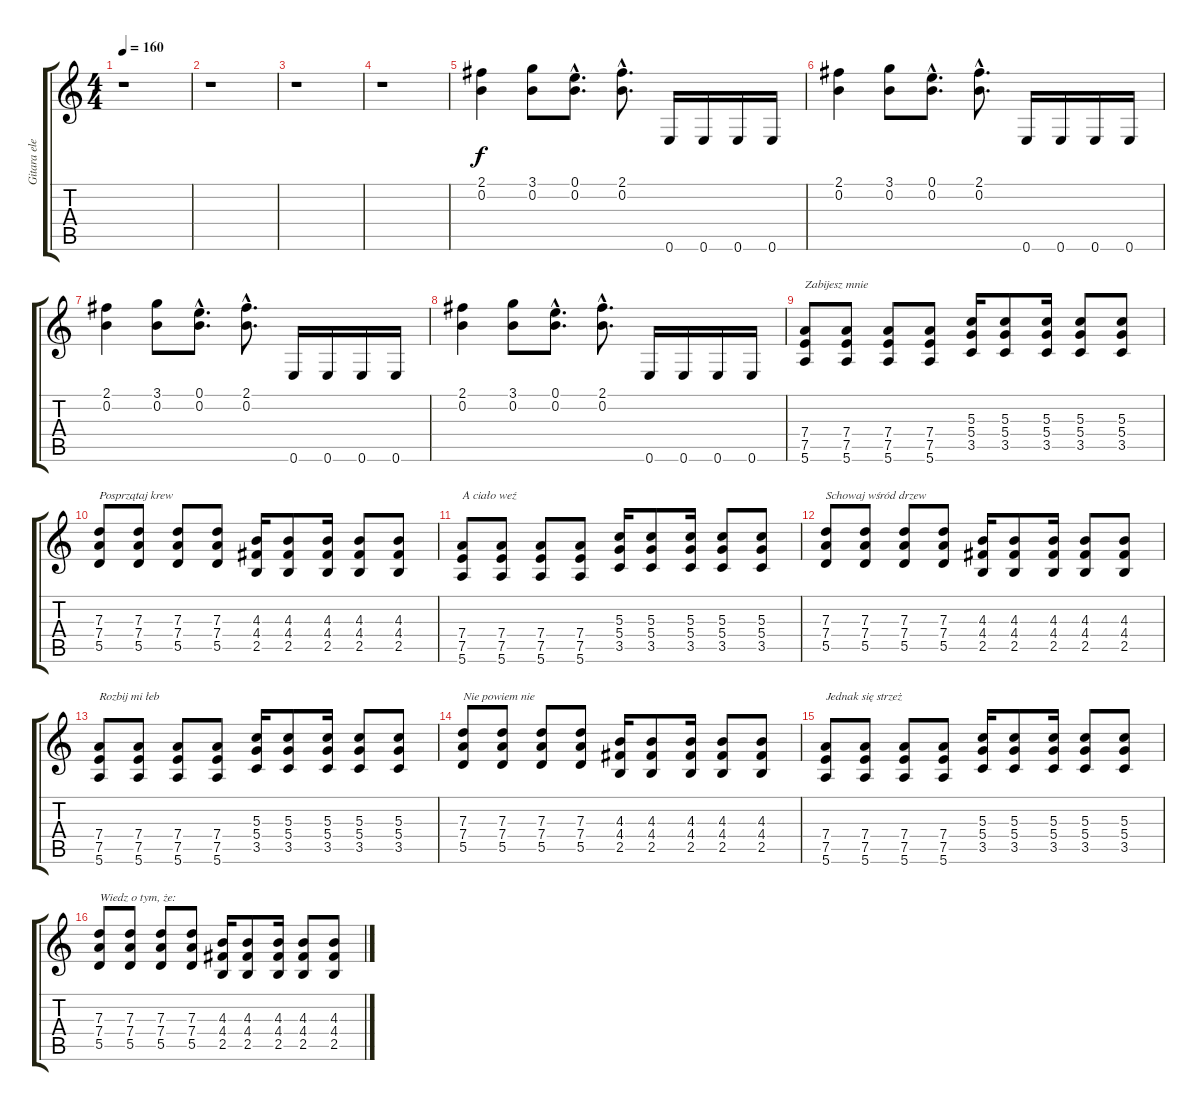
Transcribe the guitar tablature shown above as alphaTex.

\track ("Gitara elektryczna" "Gitara ele") {instrument distortionguitar}
\staff {score tabs}
\tuning (E4 B3 G3 D3 A2 E2) {hide}
\ts (4 4)
\tempo 160
\clef g2
\ks c
r.1{dy f instrument distortionguitar} |
r.1 |
r.1 |
r.1 |
(2.1 0.2).4 (3.1 0.2).8 (0.1{hac} 0.2{hac}).8{d} (2.1{hac} 0.2{hac}).8{d} 0.6.16 0.6.16 0.6.16 0.6.16 |
(2.1 0.2).4 (3.1 0.2).8 (0.1{hac} 0.2{hac}).8{d} (2.1{hac} 0.2{hac}).8{d} 0.6.16 0.6.16 0.6.16 0.6.16 |
(2.1 0.2).4 (3.1 0.2).8 (0.1{hac} 0.2{hac}).8{d} (2.1{hac} 0.2{hac}).8{d} 0.6.16 0.6.16 0.6.16 0.6.16 |
(2.1 0.2).4 (3.1 0.2).8 (0.1{hac} 0.2{hac}).8{d} (2.1{hac} 0.2{hac}).8{d} 0.6.16 0.6.16 0.6.16 0.6.16 |
(7.4 7.5 5.6).8{txt "Zabijesz mnie"} (7.4 7.5 5.6).8 (7.4 7.5 5.6).8 (7.4 7.5 5.6).8 (5.3 5.4 3.5).16 (5.3 5.4 3.5).8 (5.3 5.4 3.5).16 (5.3 5.4 3.5).8 (5.3 5.4 3.5).8 |
(7.3 7.4 5.5).8{txt "Posprzątaj krew"} (7.3 7.4 5.5).8 (7.3 7.4 5.5).8 (7.3 7.4 5.5).8 (4.3 4.4 2.5).16 (4.3 4.4 2.5).8 (4.3 4.4 2.5).16 (4.3 4.4 2.5).8 (4.3 4.4 2.5).8 |
(7.4 7.5 5.6).8{txt "A ciało weź"} (7.4 7.5 5.6).8 (7.4 7.5 5.6).8 (7.4 7.5 5.6).8 (5.3 5.4 3.5).16 (5.3 5.4 3.5).8 (5.3 5.4 3.5).16 (5.3 5.4 3.5).8 (5.3 5.4 3.5).8 |
(7.3 7.4 5.5).8{txt "Schowaj wśród drzew"} (7.3 7.4 5.5).8 (7.3 7.4 5.5).8 (7.3 7.4 5.5).8 (4.3 4.4 2.5).16 (4.3 4.4 2.5).8 (4.3 4.4 2.5).16 (4.3 4.4 2.5).8 (4.3 4.4 2.5).8 |
(7.4 7.5 5.6).8{txt "Rozbij mi łeb"} (7.4 7.5 5.6).8 (7.4 7.5 5.6).8 (7.4 7.5 5.6).8 (5.3 5.4 3.5).16 (5.3 5.4 3.5).8 (5.3 5.4 3.5).16 (5.3 5.4 3.5).8 (5.3 5.4 3.5).8 |
(7.3 7.4 5.5).8{txt "Nie powiem nie"} (7.3 7.4 5.5).8 (7.3 7.4 5.5).8 (7.3 7.4 5.5).8 (4.3 4.4 2.5).16 (4.3 4.4 2.5).8 (4.3 4.4 2.5).16 (4.3 4.4 2.5).8 (4.3 4.4 2.5).8 |
(7.4 7.5 5.6).8{txt "Jednak się strzeż"} (7.4 7.5 5.6).8 (7.4 7.5 5.6).8 (7.4 7.5 5.6).8 (5.3 5.4 3.5).16 (5.3 5.4 3.5).8 (5.3 5.4 3.5).16 (5.3 5.4 3.5).8 (5.3 5.4 3.5).8 |
(7.3 7.4 5.5).8{txt "Wiedz o tym, że:"} (7.3 7.4 5.5).8 (7.3 7.4 5.5).8 (7.3 7.4 5.5).8 (4.3 4.4 2.5).16 (4.3 4.4 2.5).8 (4.3 4.4 2.5).16 (4.3 4.4 2.5).8 (4.3 4.4 2.5).8
